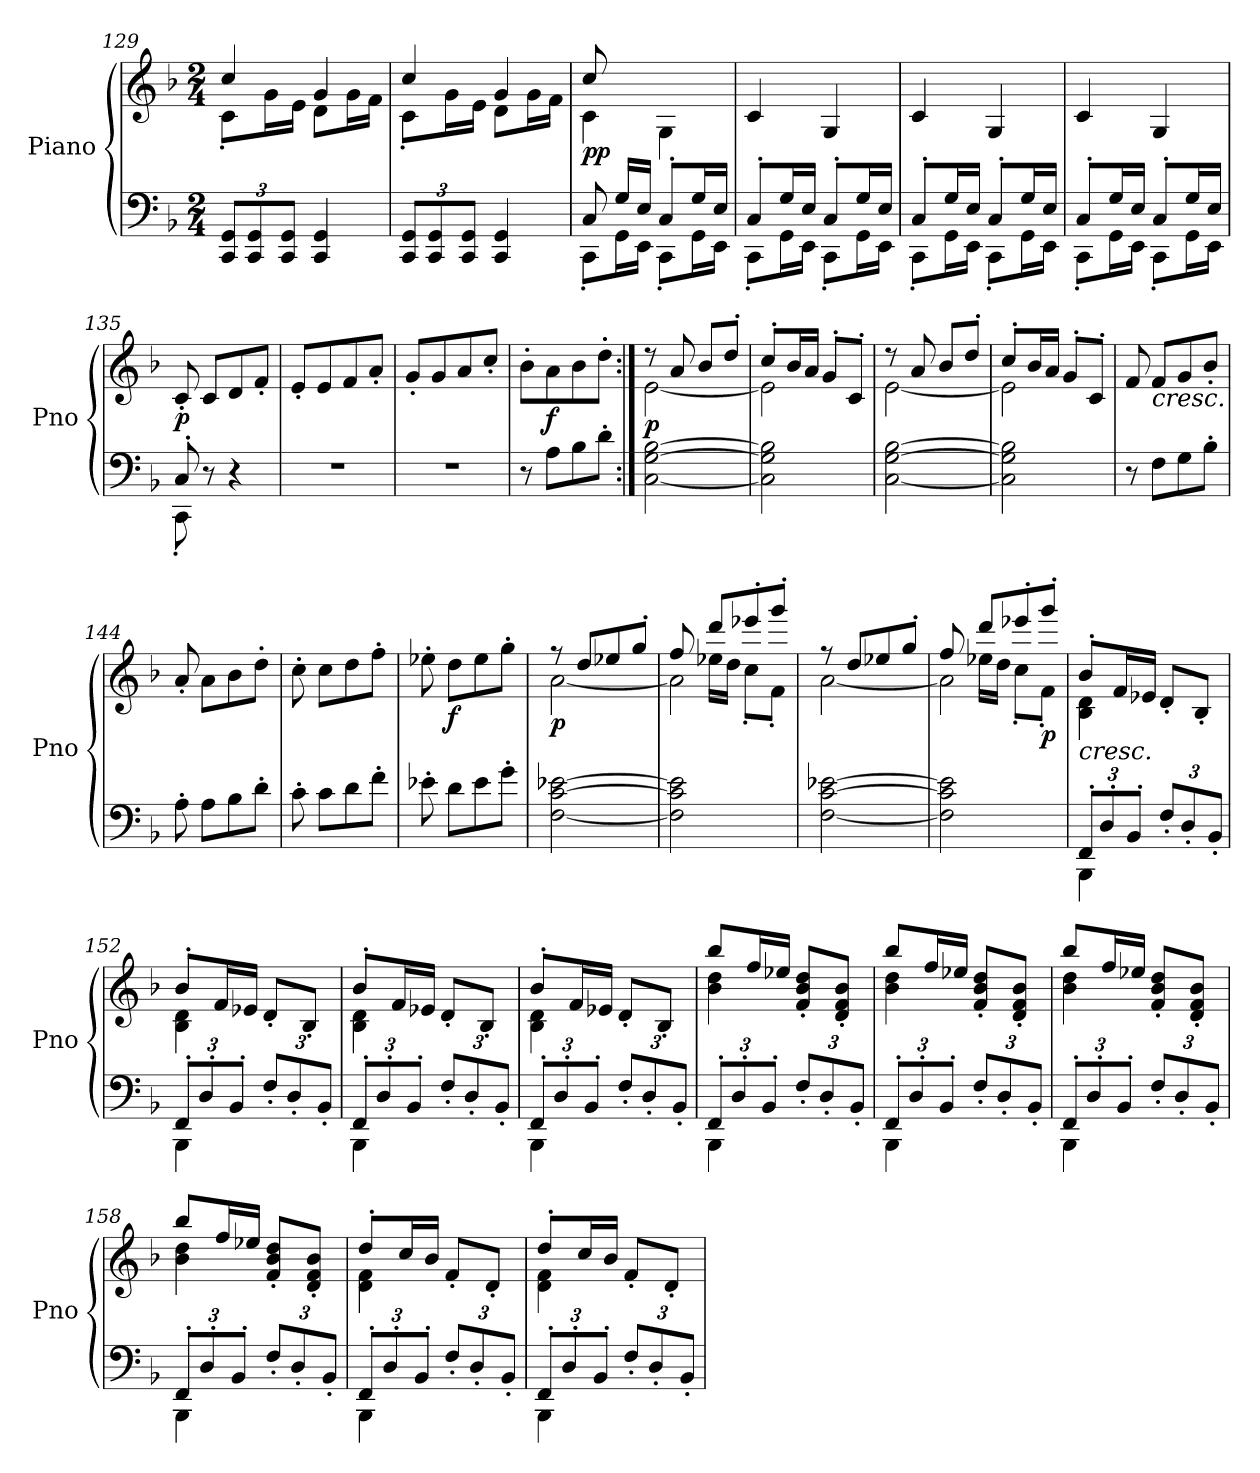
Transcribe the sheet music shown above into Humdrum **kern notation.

**kern	**kern	**dynam
*part1	*part1	*part1
*staff2	*staff1	*staff1/2
*I"Piano	*	*
*I'Pno	*	*
*clefF4	*clefG2	*
*k[b-]	*k[b-]	*
*M2/4	*M2/4	*
*Xbrackettup	*	*
=129	=129	=129
*	*^	*
12CC/ 12GG/L	4cc/	8c'\L	.
12CC/ 12GG/	.	.	.
.	.	16g\L	.
12CC/ 12GG/J	.	.	.
.	.	16e\JJ	.
4CC/ 4GG/	4g/	8d\L	.
.	.	16g\L	.
.	.	16f\JJ	.
=130	=130	=130	=130
12CC/ 12GG/L	4cc/	8c'\L	.
12CC/ 12GG/	.	.	.
.	.	16g\L	.
12CC/ 12GG/J	.	.	.
.	.	16e\JJ	.
4CC/ 4GG/	4g/	8d\L	.
.	.	16g\L	.
.	.	16f\JJ	.
!!LO:LB:g=z	!!
=131	=131	=131	=131
*^	*	*	*
!	!	!	!	!LO:DY:b
8C/	8CC'\L	8cc/	4c\	pp
16G/LL	16GG\L	8ryy	.	.
16E/JJ	16EE\JJ	.	.	.
8C'/L	8CC'\L	4ryy	4G\	.
16G/L	16GG\L	.	.	.
16E/JJ	16EE\JJ	.	.	.
*	*	*v	*v	*
=132	=132	=132	=132
8C'/L	8CC'\L	4c/	.
16G/L	16GG\L	.	.
16E/JJ	16EE\JJ	.	.
8C'/L	8CC'\L	4G/	.
16G/L	16GG\L	.	.
16E/JJ	16EE\JJ	.	.
=133	=133	=133	=133
8C'/L	8CC'\L	4c/	.
16G/L	16GG\L	.	.
16E/JJ	16EE\JJ	.	.
8C'/L	8CC'\L	4G/	.
16G/L	16GG\L	.	.
16E/JJ	16EE\JJ	.	.
=134	=134	=134	=134
8C'/L	8CC'\L	4c/	.
16G/L	16GG\L	.	.
16E/JJ	16EE\JJ	.	.
8C'/L	8CC'\L	4G/	.
16G/L	16GG\L	.	.
16E/JJ	16EE\JJ	.	.
=135	=135	=135	=135
!	!	!	!LO:DY:b
8C'/	8CC'\	8c'/	p
8r	8ryy	8c/L	.
4r	4ryy	8d/	.
.	.	8f'/J	.
*v	*v	*	*
=136	=136	=136
2r	8e'/L	.
.	8e/	.
.	8f/	.
.	8a'/J	.
=137	=137	=137
2r	8g'/L	.
.	8g/	.
.	8a/	.
.	8cc'/J	.
=138	=138	=138
8r	8b-'\L	.
!	!	!LO:DY:b
8A\L	8a\	f
8B-\	8b-\	.
8d'\J	8dd'\J	.
!!LO:LB:g=z
=139:|!	=139:|!	=139:|!
*	*^	*
!	!	!	!LO:DY:b
[2C\ [2G\ [2B-\	8r	[2e\	p
.	8a/	.	.
.	8b-/L	.	.
.	8dd'/J	.	.
=140	=140	=140	=140
2C\] 2G\] 2B-\]	8cc'/L	2e\]	.
.	16b-/L	.	.
.	16a/JJ	.	.
.	8g'/L	.	.
.	8c'/J	.	.
=141	=141	=141	=141
[2C\ [2G\ [2B-\	8r	[2e\	.
.	8a/	.	.
.	8b-/L	.	.
.	8dd'/J	.	.
=142	=142	=142	=142
2C\] 2G\] 2B-\]	8cc'/L	2e\]	.
.	16b-/L	.	.
.	16a/JJ	.	.
.	8g'/L	.	.
.	8c'/J	.	.
*	*v	*v	*
=143	=143	=143
8r	8f/	.
!	!LO:TX:b:i:t=cresc.	!
8F\L	8f/L	.
8G\	8g/	.
8B-'\J	8b-'/J	.
=144	=144	=144
8A'\	8a'/	.
8A\L	8a\L	.
8B-\	8b-\	.
8d'\J	8dd'\J	.
=145	=145	=145
8c'\	8cc'\	.
8c\L	8cc\L	.
8d\	8dd\	.
8f'\J	8ff'\J	.
=146	=146	=146
8e-X'\	8ee-X'\	.
!	!	!LO:DY:b
8d\L	8dd\L	f
8e-\	8ee-\	.
8g'\J	8gg'\J	.
=147	=147	=147
*	*^	*
!	!	!	!LO:DY:b
[2F\ [2c\ [2e-X\	8r	[2a\	p
.	8dd/L	.	.
.	8ee-X/	.	.
.	8gg'/J	.	.
!!LO:LB:g=z
=148	=148	=148	=148
*	*	*^	*
2F\] 2c\] 2e-\]	8ff/	8ryy	2a\]	.
.	8ddd/L	16ee-X\LL	.	.
.	.	16dd\JJ	.	.
.	8eee-X'/	8cc'\L	.	.
.	8ggg'/J	8f'\J	.	.
*	*	*v	*v	*
=149	=149	=149	=149
[2F\ [2c\ [2e-X\	8r	[2a\	.
.	8dd/L	.	.
.	8ee-X/	.	.
.	8gg'/J	.	.
=150	=150	=150	=150
*	*	*^	*
2F\] 2c\] 2e-\]	8ff/	8ryy	2a\]	.
.	8ddd/L	16ee-X\LL	.	.
.	.	16dd\JJ	.	.
.	8eee-X'/	8cc'\L	.	.
!	!	!	!	!LO:DY:b
.	8ggg'/J	8f'\J	.	p
*	*	*v	*v	*
=151	=151	=151	=151
*^	*	*	*
!	!	!LO:TX:b:i:t=cresc.	!	!
12FF'/L	4BBB-\	8b-'/L	4B-\ 4d\	.
12D'/	.	.	.	.
.	.	16f/L	.	.
12BB-'/J	.	.	.	.
.	.	16e-X/JJ	.	.
12F'/L	4ryy	8d'/L	4ryy	.
12D'/	.	.	.	.
.	.	8B-'/J	.	.
12BB-'/J	.	.	.	.
=152	=152	=152	=152	=152
12FF'/L	4BBB-\	8b-'/L	4B-\ 4d\	.
12D'/	.	.	.	.
.	.	16f/L	.	.
12BB-'/J	.	.	.	.
.	.	16e-X/JJ	.	.
12F'/L	4ryy	8d'/L	4ryy	.
12D'/	.	.	.	.
.	.	8B-'/J	.	.
12BB-'/J	.	.	.	.
=153	=153	=153	=153	=153
12FF'/L	4BBB-\	8b-'/L	4B-\ 4d\	.
12D'/	.	.	.	.
.	.	16f/L	.	.
12BB-'/J	.	.	.	.
.	.	16e-X/JJ	.	.
12F'/L	4ryy	8d'/L	4ryy	.
12D'/	.	.	.	.
.	.	8B-'/J	.	.
12BB-'/J	.	.	.	.
=154	=154	=154	=154	=154
12FF'/L	4BBB-\	8b-'/L	4B-\ 4d\	.
12D'/	.	.	.	.
.	.	16f/L	.	.
12BB-'/J	.	.	.	.
.	.	16e-X/JJ	.	.
12F'/L	4ryy	8d'/L	4ryy	.
12D'/	.	.	.	.
.	.	8B-'/J	.	.
12BB-'/J	.	.	.	.
!!LO:PB:g=z	!!
=155	=155	=155	=155	=155
12FF'/L	4BBB-\	8bb-/L	4b-\ 4dd\	.
12D'/	.	.	.	.
.	.	16ff/L	.	.
12BB-'/J	.	.	.	.
.	.	16ee-X/JJ	.	.
12F'/L	4ryy	8f/' 8b-/' 8dd/'L	4ryy	.
12D'/	.	.	.	.
.	.	8d/' 8f/' 8b-/'J	.	.
12BB-'/J	.	.	.	.
=156	=156	=156	=156	=156
12FF'/L	4BBB-\	8bb-/L	4b-\ 4dd\	.
12D'/	.	.	.	.
.	.	16ff/L	.	.
12BB-'/J	.	.	.	.
.	.	16ee-X/JJ	.	.
12F'/L	4ryy	8f/' 8b-/' 8dd/'L	4ryy	.
12D'/	.	.	.	.
.	.	8d/' 8f/' 8b-/'J	.	.
12BB-'/J	.	.	.	.
=157	=157	=157	=157	=157
12FF'/L	4BBB-\	8bb-/L	4b-\ 4dd\	.
12D'/	.	.	.	.
.	.	16ff/L	.	.
12BB-'/J	.	.	.	.
.	.	16ee-X/JJ	.	.
12F'/L	4ryy	8f/' 8b-/' 8dd/'L	4ryy	.
12D'/	.	.	.	.
.	.	8d/' 8f/' 8b-/'J	.	.
12BB-'/J	.	.	.	.
=158	=158	=158	=158	=158
12FF'/L	4BBB-\	8bb-/L	4b-\ 4dd\	.
12D'/	.	.	.	.
.	.	16ff/L	.	.
12BB-'/J	.	.	.	.
.	.	16ee-X/JJ	.	.
12F'/L	4ryy	8f/' 8b-/' 8dd/'L	4ryy	.
12D'/	.	.	.	.
.	.	8d/' 8f/' 8b-/'J	.	.
12BB-'/J	.	.	.	.
=159	=159	=159	=159	=159
12FF'/L	4BBB-\	8dd'/L	4d\ 4f\	.
12D'/	.	.	.	.
.	.	16cc/L	.	.
12BB-'/J	.	.	.	.
.	.	16b-/JJ	.	.
12F'/L	4ryy	8f'/L	4ryy	.
12D'/	.	.	.	.
.	.	8d'/J	.	.
12BB-'/J	.	.	.	.
=160	=160	=160	=160	=160
12FF'/L	4BBB-\	8dd'/L	4d\ 4f\	.
12D'/	.	.	.	.
.	.	16cc/L	.	.
12BB-'/J	.	.	.	.
.	.	16b-/JJ	.	.
12F'/L	4ryy	8f'/L	4ryy	.
12D'/	.	.	.	.
.	.	8d'/J	.	.
12BB-'/J	.	.	.	.
*v	*v	*	*	*
*	*v	*v	*
=	=	=
*-	*-	*-
